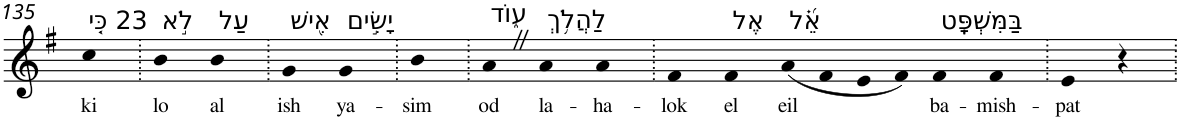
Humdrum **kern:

**kern	**text
*part1	*part1
*staff1	*staff1
*I"Piano	*
*I'Pno	*
!!LO:PB:g=z
*clefG2	*
*k[f#]	*
*G:	*
=135	=135
!LO:TX:a:t=23 כִּ֤י	!
!	!LO:LY:b
4cc	ki
=136.	=136.
!LO:TX:a:t=לֹ֣א	!
!	!LO:LY:b
4b	lo
!LO:TX:a:t=עַל	!
!	!LO:LY:b
4b	al
=137.	=137.
!LO:TX:a:t=אִ֭ישׁ	!
!	!LO:LY:b
4g	ish
!LO:TX:a:t=יָשִׂ֣ים	!
!	!LO:LY:b
4g	ya-
=138.	=138.
!	!LO:LY:b
4b	-sim
=139.	=139.
!LO:TX:a:t=ע֑וֹד	!
!	!LO:LY:b
4aZ	od
!LO:TX:a:t=לַהֲלֹ֥ךְ	!
!	!LO:LY:b
4a	la-
!	!LO:LY:b
4a	-ha-
=140.	=140.
!	!LO:LY:b
4f#	-lok
!LO:TX:a:t=אֶל	!
!	!LO:LY:b
4f#	el
!LO:TX:a:t=אֵ֝֗ל	!
!	!LO:LY:b
(8a	eil
8f#	.
8e	.
8f#)	.
!LO:TX:a:t=בַּמִּשְׁפָּֽט	!
!	!LO:LY:b
4f#	ba-
!	!LO:LY:b
4f#	-mish-
=141.	=141.
!	!LO:LY:b
4e	-pat
4r	.
=.	=.
*-	*-
